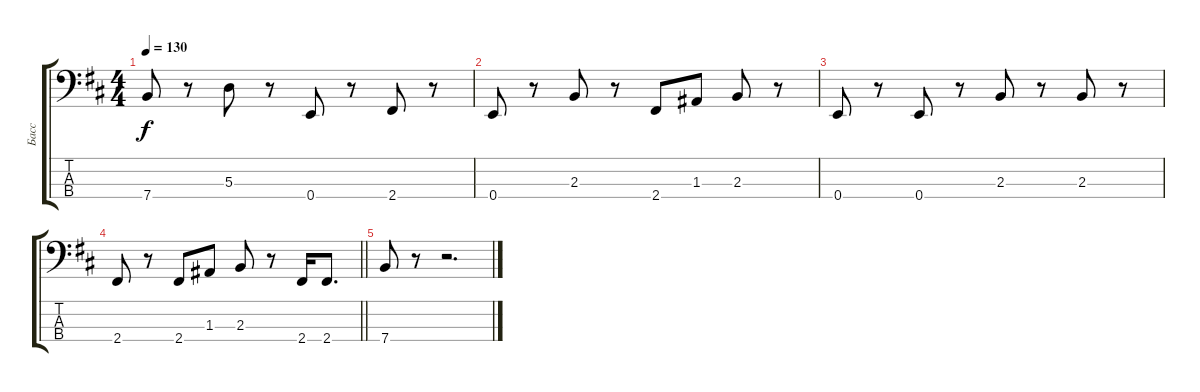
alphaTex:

\track ("Басс" "Басс") {instrument electricbassfinger}
\staff {score tabs}
\tuning (G2 D2 A1 E1) {hide}
\ts (4 4)
\tempo 130
\clef f4
\ks bminor
7.4.8{dy f} r.8 5.3.8 r.8 0.4.8 r.8 2.4.8 r.8 |
0.4.8 r.8 2.3.8 r.8 2.4.8 1.3.8 2.3.8 r.8 |
0.4.8 r.8 0.4.8 r.8 2.3.8 r.8 2.3.8 r.8 |
\barLineRight lightlight
2.4.8 r.8 2.4.8 1.3.8 2.3.8 r.8 2.4.16 2.4.8{d} |
7.4.8 r.8 r.2{d}
